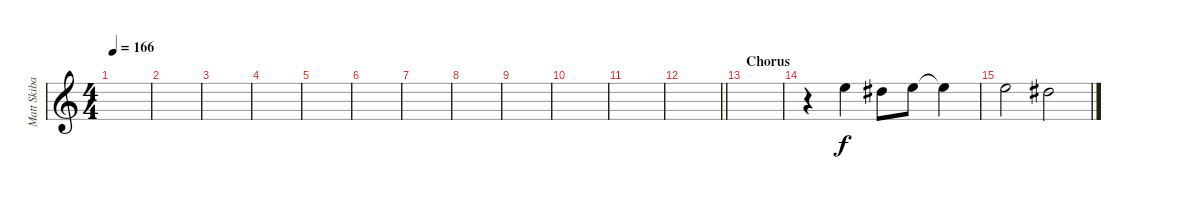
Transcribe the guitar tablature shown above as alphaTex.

\track ("Matt Skiba - Vocals" "Matt Skiba") {instrument distortionguitar}
\staff {score}
\tuning (E4 B3 G3 D3 A2 E2) {hide}
\ts (4 4)
\tempo 166
\clef g2
\ks c
|
|
|
|
|
|
|
|
|
|
|
\barLineRight lightlight
|
\section ("" "Chorus")
|
r.4 9.3.4 8.3.8 9.3.8 9.3{t}.4 |
9.3.2 8.3.2
